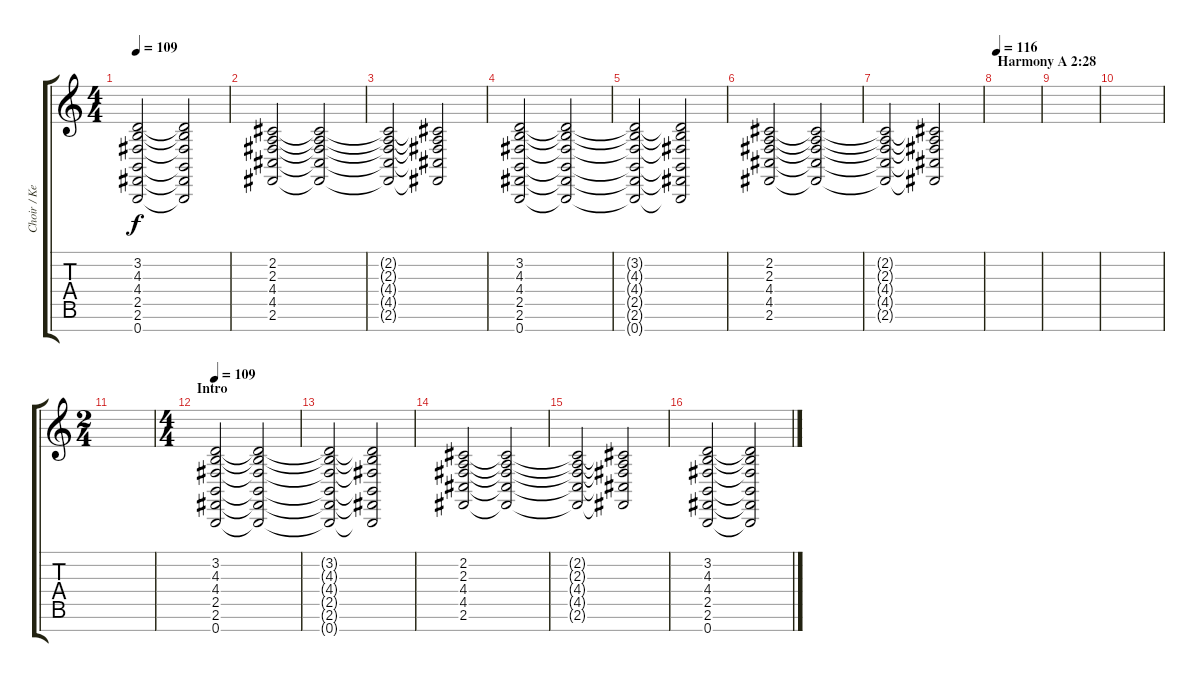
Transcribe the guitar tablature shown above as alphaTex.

\track ("Choir / Keys" "Choir / Ke") {instrument choiraahs}
\staff {score tabs}
\tuning (E4 B3 G3 D3 A2 E2 B1) {hide}
\ts (4 4)
\tempo 109
\clef g2
\ks c
(3.2{t} 4.3{t} 4.4{t} 2.5{t} 2.6{t} 0.7{t}).2{dy f} (3.2{t} 4.3{t} 4.4{t} 2.5{t} 2.6{t} 0.7{t}).2 |
(2.2 2.3 4.4 4.5 2.6).2 (2.2{t} 2.3{t} 4.4{t} 4.5{t} 2.6{t}).2 |
(2.2{t} 2.3{t} 4.4{t} 4.5{t} 2.6{t}).2 (2.2{t} 2.3{t} 4.4{t} 4.5{t} 2.6{t}).2 |
(3.2 4.3 4.4 2.5 2.6 0.7).2 (3.2{t} 4.3{t} 4.4{t} 2.5{t} 2.6{t} 0.7{t}).2 |
(3.2{t} 4.3{t} 4.4{t} 2.5{t} 2.6{t} 0.7{t}).2 (3.2{t} 4.3{t} 4.4{t} 2.5{t} 2.6{t} 0.7{t}).2 |
(2.2 2.3 4.4 4.5 2.6).2 (2.2{t} 2.3{t} 4.4{t} 4.5{t} 2.6{t}).2 |
(2.2{t} 2.3{t} 4.4{t} 4.5{t} 2.6{t}).2 (2.2{t} 2.3{t} 4.4{t} 4.5{t} 2.6{t}).2 |
\section ("" "Harmony A 2:28")
\tempo 116
|
|
|
\ts (2 4)
|
\ts (4 4)
\section ("" "Intro")
\tempo 109
(3.2 4.3 4.4 2.5 2.6 0.7).2{volume 8} (3.2{t} 4.3{t} 4.4{t} 2.5{t} 2.6{t} 0.7{t}).2 |
(3.2{t} 4.3{t} 4.4{t} 2.5{t} 2.6{t} 0.7{t}).2 (3.2{t} 4.3{t} 4.4{t} 2.5{t} 2.6{t} 0.7{t}).2 |
(2.2 2.3 4.4 4.5 2.6).2 (2.2{t} 2.3{t} 4.4{t} 4.5{t} 2.6{t}).2 |
(2.2{t} 2.3{t} 4.4{t} 4.5{t} 2.6{t}).2 (2.2{t} 2.3{t} 4.4{t} 4.5{t} 2.6{t}).2 |
(3.2 4.3 4.4 2.5 2.6 0.7).2 (3.2{t} 4.3{t} 4.4{t} 2.5{t} 2.6{t} 0.7{t}).2
